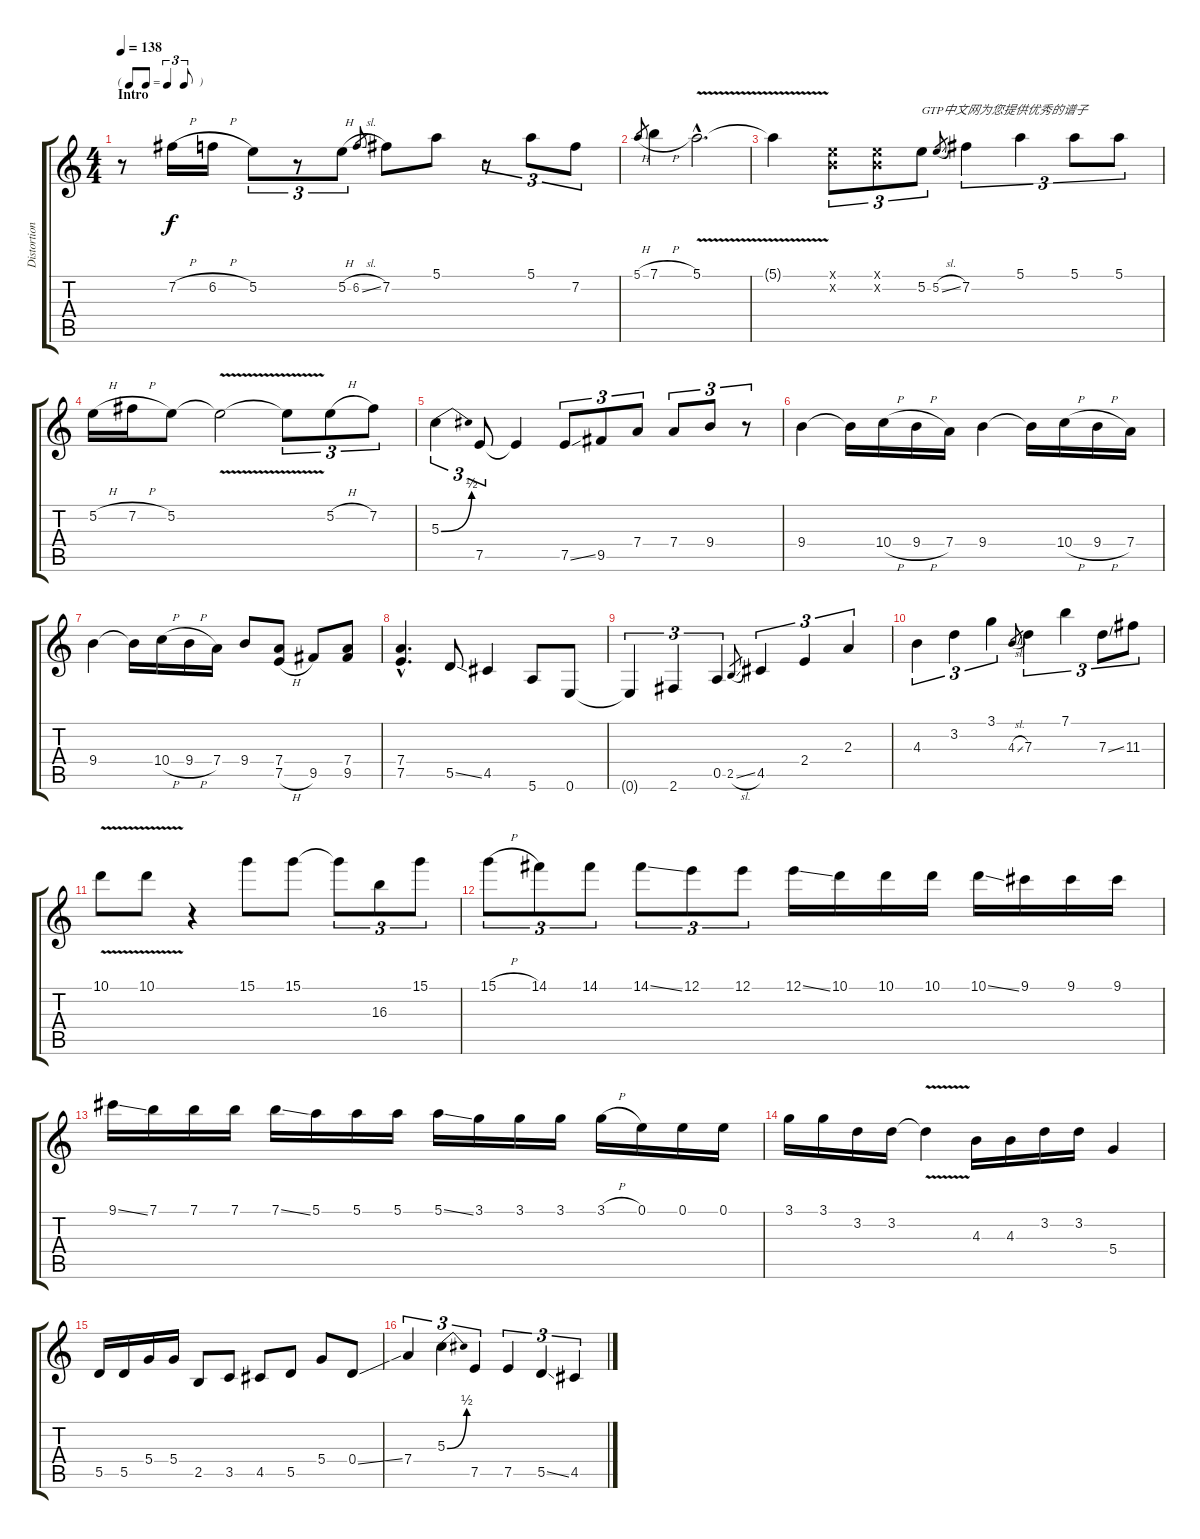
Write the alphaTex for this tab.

\track ("Distortion Gtr" "Distortion") {instrument overdrivenguitar}
\staff {score tabs}
\tuning (E4 B3 G3 D3 A2 E2) {hide}
\ts (4 4)
\tf triplet8th
\section ("" "Intro")
\tempo 138
\clef g2
\ks c
r.8{dy f instrument overdrivenguitar} 7.2{h}.16 6.2{h}.16 5.2.8{tu (3 2)} r.8{tu (3 2)} 5.2{h}.8{tu (3 2)} 6.2{sl}.8{gr} 7.2.8 5.1.8 r.8{tu (3 2)} 5.1.8{tu (3 2)} 7.2.8{tu (3 2)} |
5.1{h}.8{gr} 7.1{h}.4 5.1{v hac}.2{d} |
5.1{t}.4 (0.1{x} 0.2{x}).8{tu (3 2)} (0.1{x} 0.2{x}).8{tu (3 2)} 5.2.8{tu (3 2) txt "GTP中文网为您提供优秀的谱子"} 5.2{sl}.8{gr} 7.2.4{tu (3 2)} 5.1.4{tu (3 2)} 5.1.8{tu (3 2)} 5.1.8{tu (3 2)} |
5.2{h}.16 7.2{h}.16 5.2.8 5.2{v t}.2 5.2{t}.8{tu (3 2)} 5.2{h}.8{tu (3 2)} 7.2.8{tu (3 2)} |
5.3{be (bend 0 0 60 2)}.4{tu (3 2)} 7.5.8{tu (3 2)} 7.5{t}.4 7.5{ss}.8{tu (3 2)} 9.5.8{tu (3 2)} 7.4.8{tu (3 2)} 7.4.8{tu (3 2)} 9.4.8{tu (3 2)} r.8{tu (3 2)} |
9.4.4 9.4{t}.16 10.4{h}.16 9.4{h}.16 7.4.16 9.4.4 9.4{t}.16 10.4{h}.16 9.4{h}.16 7.4.16 |
9.4.4 9.4{t}.16 10.4{h}.16 9.4{h}.16 7.4.16 9.4.8 (7.4 7.5{h}).8 9.5.8 (7.4 9.5).8 |
(7.4{hac} 7.5{hac}).4{d} 5.5{ss}.8 4.5.4 5.6.8 0.6.8 |
0.6{t}.4{tu (3 2)} 2.6.4{tu (3 2)} 0.5.4{tu (3 2)} 2.5{sl}.8{gr} 4.5.4{tu (3 2)} 2.4.4{tu (3 2)} 2.3.4{tu (3 2)} |
4.3.4{tu (3 2)} 3.2.4{tu (3 2)} 3.1.4{tu (3 2)} 4.3{sl}.8{gr} 7.3.4{tu (3 2)} 7.1.4{tu (3 2)} 7.3{ss}.8{tu (3 2)} 11.3.8{tu (3 2)} |
10.1{v}.8 10.1{v}.8 r.4 15.1.8 15.1.8 15.1{t}.8{tu (3 2)} 16.3.8{tu (3 2)} 15.1.8{tu (3 2)} |
15.1{h}.8{tu (3 2)} 14.1.8{tu (3 2)} 14.1.8{tu (3 2)} 14.1{ss}.8{tu (3 2)} 12.1.8{tu (3 2)} 12.1.8{tu (3 2)} 12.1{ss}.16 10.1.16 10.1.16 10.1.16 10.1{ss}.16 9.1.16 9.1.16 9.1.16 |
9.1{ss}.16 7.1.16 7.1.16 7.1.16 7.1{ss}.16 5.1.16 5.1.16 5.1.16 5.1{ss}.16 3.1.16 3.1.16 3.1.16 3.1{h}.16 0.1.16 0.1.16 0.1.16 |
3.1.16 3.1.16 3.2.16 3.2.16 3.2{v t}.4 4.3.16 4.3.16 3.2.16 3.2.16 5.4.4 |
5.5.16 5.5.16 5.4.16 5.4.16 2.5.8 3.5.8 4.5.8 5.5.8 5.4.8 0.4{ss}.8 |
7.4.4{tu (3 2)} 5.3{be (bend 0 0 60 2)}.4{tu (3 2)} 7.5.4{tu (3 2)} 7.5.4{tu (3 2)} 5.5{ss}.4{tu (3 2)} 4.5.4{tu (3 2)}
